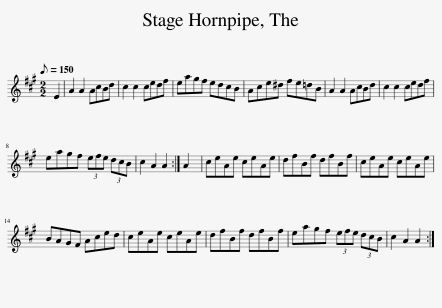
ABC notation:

X:1
L:1/8
Q:1/8=150
M:2/2
I:linebreak $
K:A
V:1 treble
V:1
 E2 | A2 A2 AcBd | c2 c2 cedf | eagf edcB | Ace^d fe=dB | %5
 A2 A2 AcBd | c2 c2 cedf |$ eagf (3efe (3dcB | c2 A2 A2 :| A2 | %10
 ceAe ceAe | dfBf dfBf | ceAe ceAe |$ BAGF Aced | ceAe ceAe | %15
 dfBf dfBf | eagf (3efe (3dcB | c2 A2 A2 :| %18
